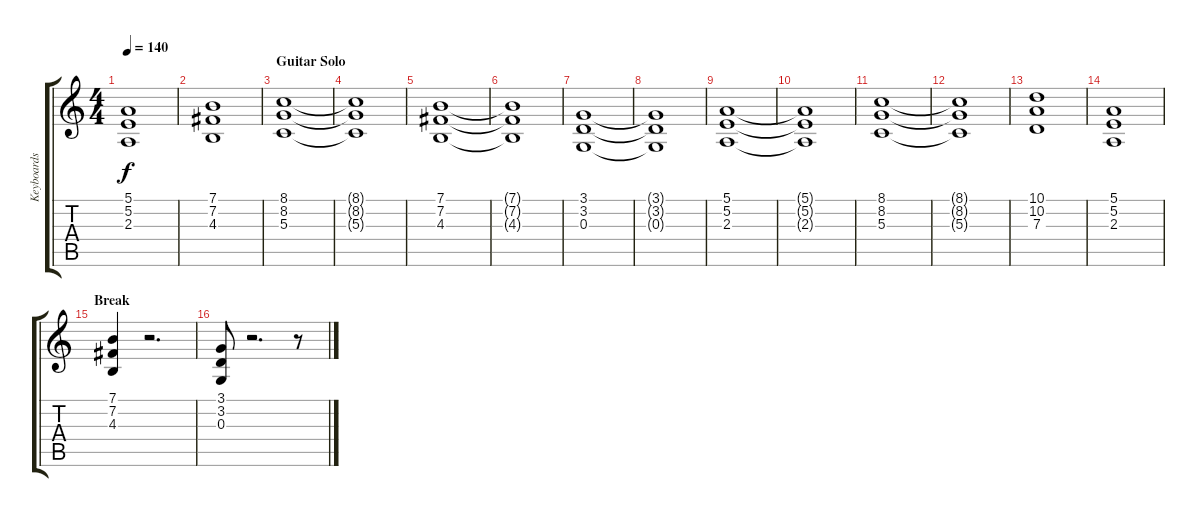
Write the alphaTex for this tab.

\track ("Keyboards" "Keyboards") {instrument stringensemble1}
\staff {score tabs}
\tuning (E4 B3 G3 D3 A2 E2) {hide}
\ts (4 4)
\tempo 140
\clef g2
\ks c
(5.1 5.2 2.3).1{dy f} |
(7.1 7.2 4.3).1 |
\section ("" "Guitar Solo")
(8.1 8.2 5.3).1 |
(8.1{t} 8.2{t} 5.3{t}).1 |
(7.1 7.2 4.3).1 |
(7.1{t} 7.2{t} 4.3{t}).1 |
(3.1 3.2 0.3).1 |
(3.1{t} 3.2{t} 0.3{t}).1 |
(5.1 5.2 2.3).1 |
(5.1{t} 5.2{t} 2.3{t}).1 |
(8.1 8.2 5.3).1 |
(8.1{t} 8.2{t} 5.3{t}).1 |
(10.1 10.2 7.3).1 |
(5.1 5.2 2.3).1 |
\section ("" "Break")
(7.1 7.2 4.3).4 r.2{d} |
(3.1 3.2 0.3).8 r.2{d} r.8
